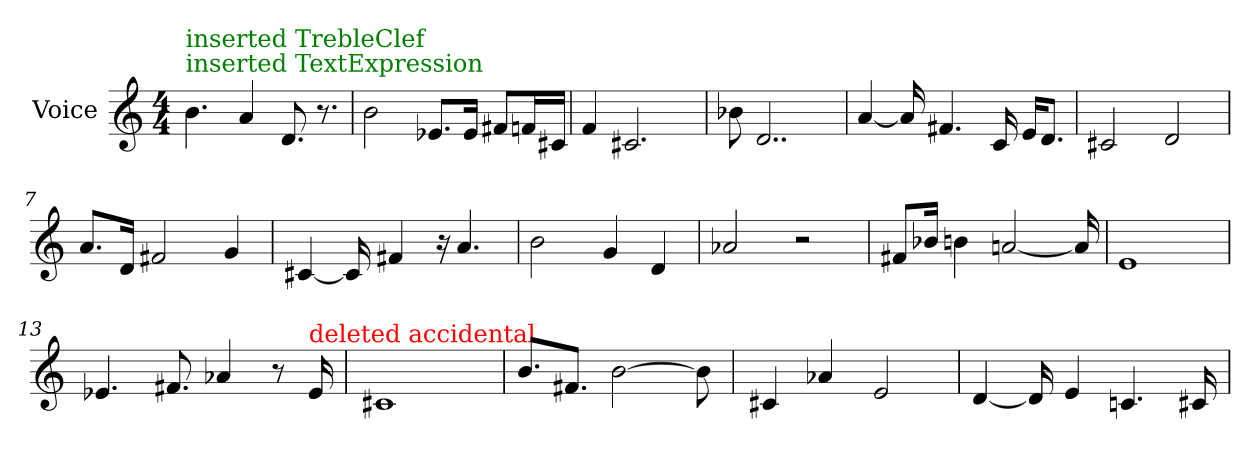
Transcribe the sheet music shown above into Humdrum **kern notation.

**kern
*part1
*staff1
*I"Voice
*I'Voice
*clefG2
*M4/4
=1
!LO:TX:color=#008000:t=inserted TextExpression
!LO:TX:color=#008000:t=inserted TrebleClef
4.b\
4a/
8.d/
8.r
=2
2b\
8.e-X/L
16e-/Jk
8f#X/L
16fn/L
16c#X/JJ
=3
4f/
2.c#X/
=4
8b-X\
2..d/
=5
[<4a/
16a/]
4.f#X/
16c/
16e/KL
8.d/J
=6
2c#X/
2d/
=7
8.a/L
16d/Jk
2f#X/
4g/
!!LO:LB:g=z
=8
[<4c#X/
16c#/]
4f#X/
16ra
4.a/
=9
2b\
4g/
4d/
=10
2a-X/
2rcc
=11
8f#X/L
16b-X/Jk
4bn\
[<2an/
16a/]
=12
1e
=13
4.e-X/
8.f#X/
4a-X/
8r
!LO:TX:color=#FF0000:t=deleted accidental
16e-i/
=14
1c#X
=15
8.b/L
8.f#X/J
[>2b\
8b\]
=16
4c#X/
4a-X/
2e/
!!LO:LB:g=z
=17
[<4d/
16d/]
4e/
4.cn/
16c#X/
=
*-
